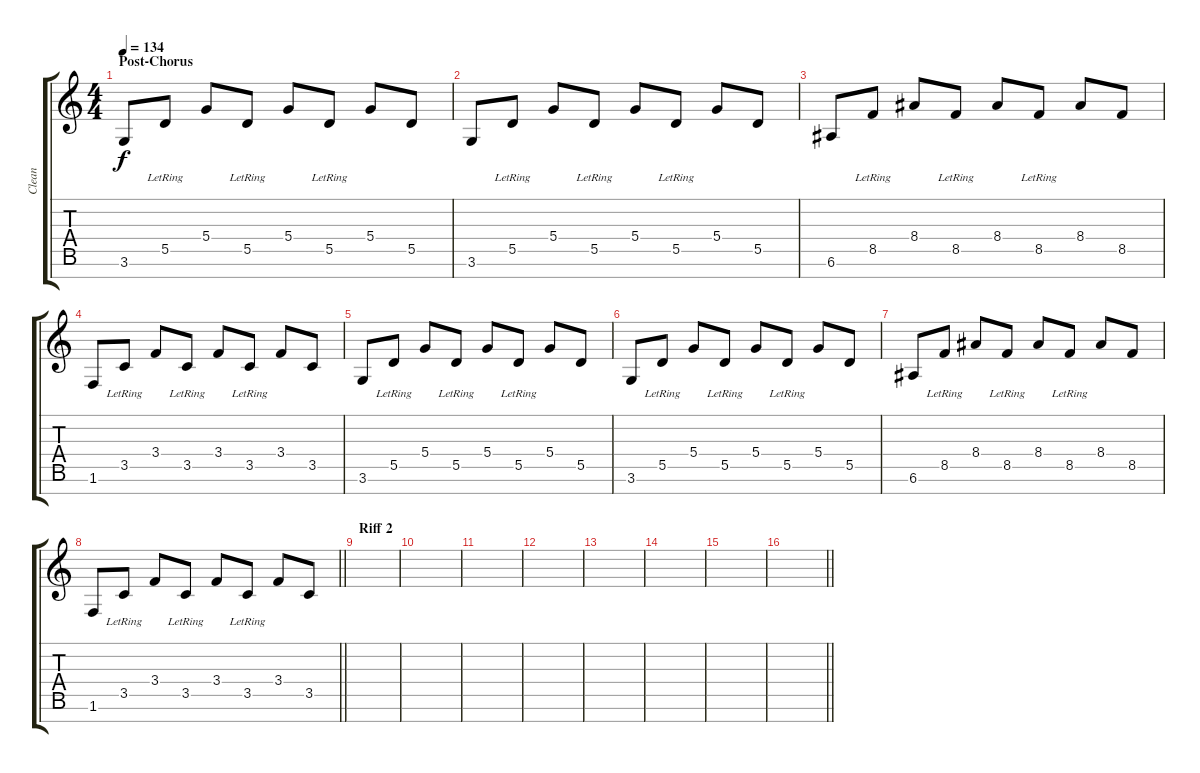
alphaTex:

\track ("Clean" "Clean") {instrument electricguitarjazz}
\staff {score tabs}
\tuning (E4 B3 G3 D3 A2 E2 B1) {hide}
\ts (4 4)
\section ("" "Post-Chorus")
\tempo 134
\clef g2
\ks c
3.6.8{dy f} 5.5{lr}.8 5.4.8 5.5{lr}.8 5.4.8 5.5{lr}.8 5.4.8 5.5.8 |
3.6.8 5.5{lr}.8 5.4.8 5.5{lr}.8 5.4.8 5.5{lr}.8 5.4.8 5.5.8 |
6.6.8 8.5{lr}.8 8.4.8 8.5{lr}.8 8.4.8 8.5{lr}.8 8.4.8 8.5.8 |
1.6.8 3.5{lr}.8 3.4.8 3.5{lr}.8 3.4.8 3.5{lr}.8 3.4.8 3.5.8 |
3.6.8 5.5{lr}.8 5.4.8 5.5{lr}.8 5.4.8 5.5{lr}.8 5.4.8 5.5.8 |
3.6.8 5.5{lr}.8 5.4.8 5.5{lr}.8 5.4.8 5.5{lr}.8 5.4.8 5.5.8 |
6.6.8 8.5{lr}.8 8.4.8 8.5{lr}.8 8.4.8 8.5{lr}.8 8.4.8 8.5.8 |
\barLineRight lightlight
1.6.8 3.5{lr}.8 3.4.8 3.5{lr}.8 3.4.8 3.5{lr}.8 3.4.8 3.5.8 |
\section ("" "Riff 2")
|
|
|
|
|
|
|
\barLineRight lightlight
